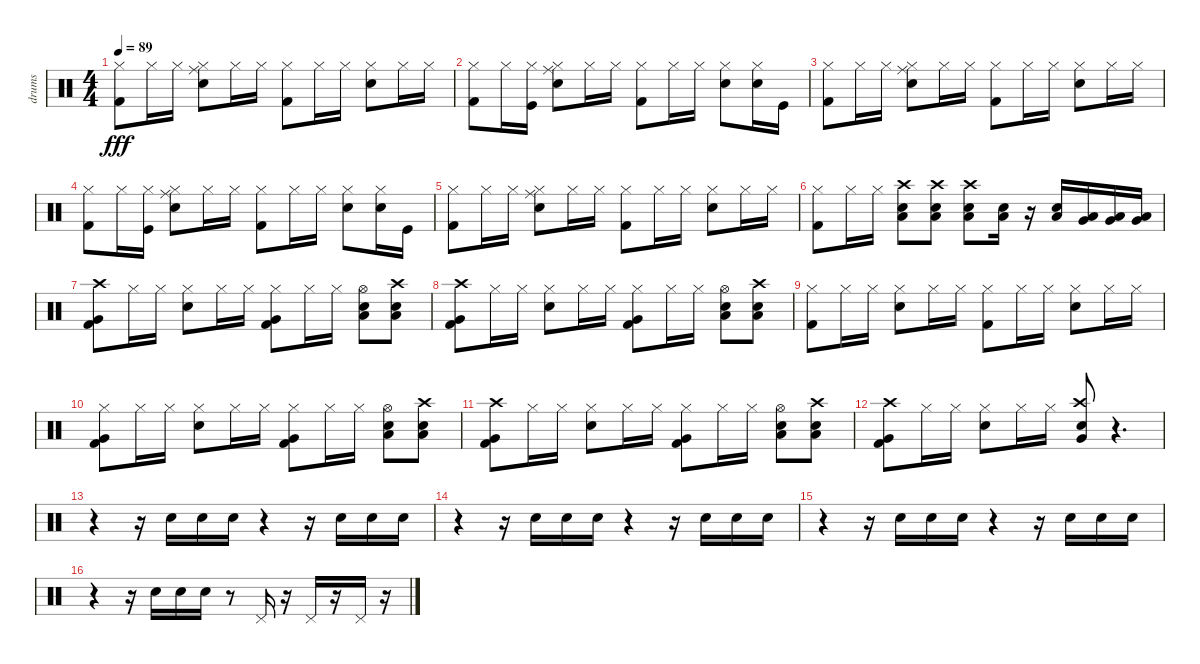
\track ("drums" "drums") {instrument percussion}
\staff {score}
\articulation defaults
\ts (4 4)
\tempo 89
\clef neutral
\ks c
("Kick (hit) 2" "Hi-Hat (closed)").8{dy fff} "Hi-Hat (closed)".16 "Hi-Hat (closed)".16 ("Hi-Hat (closed)" "Snare (hit) 2" "Ride (middle)").8 "Hi-Hat (closed)".16 "Hi-Hat (closed)".16 ("Kick (hit) 2" "Hi-Hat (closed)").8 "Hi-Hat (closed)".16 "Hi-Hat (closed)".16 ("Snare (hit) 2" "Hi-Hat (closed)").8 "Hi-Hat (closed)".16 "Hi-Hat (closed)".16 |
("Kick (hit) 2" "Hi-Hat (closed)").8 "Hi-Hat (closed)".16 ("Kick (hit)" "Hi-Hat (closed)").16 ("Hi-Hat (closed)" "Snare (hit) 2" "Ride (middle)").8 "Hi-Hat (closed)".16 "Hi-Hat (closed)".16 ("Kick (hit) 2" "Hi-Hat (closed)").8 "Hi-Hat (closed)".16 "Hi-Hat (closed)".16 ("Snare (hit) 2" "Hi-Hat (closed)").8 ("Snare (hit) 2" "Hi-Hat (closed)").16 "Kick (hit)".16 |
("Kick (hit) 2" "Hi-Hat (closed)").8 "Hi-Hat (closed)".16 "Hi-Hat (closed)".16 ("Hi-Hat (closed)" "Snare (hit) 2" "Ride (middle)").8 "Hi-Hat (closed)".16 "Hi-Hat (closed)".16 ("Kick (hit) 2" "Hi-Hat (closed)").8 "Hi-Hat (closed)".16 "Hi-Hat (closed)".16 ("Snare (hit) 2" "Hi-Hat (closed)").8 "Hi-Hat (closed)".16 "Hi-Hat (closed)".16 |
("Kick (hit) 2" "Hi-Hat (closed)").8 "Hi-Hat (closed)".16 ("Kick (hit)" "Hi-Hat (closed)").16 ("Hi-Hat (closed)" "Snare (hit) 2" "Ride (middle)").8 "Hi-Hat (closed)".16 "Hi-Hat (closed)".16 ("Kick (hit) 2" "Hi-Hat (closed)").8 "Hi-Hat (closed)".16 "Hi-Hat (closed)".16 ("Snare (hit) 2" "Hi-Hat (closed)").8 ("Snare (hit) 2" "Hi-Hat (closed)").16 "Kick (hit)".16 |
("Kick (hit) 2" "Hi-Hat (closed)").8 "Hi-Hat (closed)".16 "Hi-Hat (closed)".16 ("Hi-Hat (closed)" "Snare (hit) 2" "Ride (middle)").8 "Hi-Hat (closed)".16 "Hi-Hat (closed)".16 ("Kick (hit) 2" "Hi-Hat (closed)").8 "Hi-Hat (closed)".16 "Hi-Hat (closed)".16 ("Snare (hit) 2" "Hi-Hat (closed)").8 "Hi-Hat (closed)".16 "Hi-Hat (closed)".16 |
("Hi-Hat (closed)" "Kick (hit) 2").8 "Hi-Hat (closed)".16 "Hi-Hat (closed)".16 ("Crash high (hit)" "Low Tom (hit)" "Snare (hit) 2").8 ("Crash high (hit)" "Low Tom (hit)" "Snare (hit) 2").8 ("Crash high (hit)" "Low Tom (hit)" "Snare (hit) 2").8 ("Low Tom (hit)" "Snare (hit) 2").16 r.16 ("Electric Snare (hit)" "Low Tom (hit)").16 ("Low Tom (hit)" "Very Low Tom (hit)").16 ("Very Low Tom (hit)" "Low Floor Tom (hit)").16 ("Low Tom (hit)" "Very Low Tom (hit)").16 |
("Very Low Tom (hit)" "Crash high (hit)" "Kick (hit) 2").8 "Hi-Hat (closed)".16 "Hi-Hat (closed)".16 ("Hi-Hat (closed)" "Snare (hit) 2").8 "Hi-Hat (closed)".16 "Hi-Hat (closed)".16 ("Hi-Hat (closed)" "Very Low Tom (hit)" "Kick (hit) 2").8 "Hi-Hat (closed)".16 "Hi-Hat (closed)".16 ("Low Tom (hit)" "Snare (hit) 2" "Hi-Hat (open)").8 ("Low Tom (hit)" "Snare (hit) 2" "Crash high (hit)").8 |
("Very Low Tom (hit)" "Crash high (hit)" "Kick (hit) 2").8 "Hi-Hat (closed)".16 "Hi-Hat (closed)".16 ("Hi-Hat (closed)" "Snare (hit) 2").8 "Hi-Hat (closed)".16 "Hi-Hat (closed)".16 ("Hi-Hat (closed)" "Very Low Tom (hit)" "Kick (hit) 2").8 "Hi-Hat (closed)".16 "Hi-Hat (closed)".16 ("Low Tom (hit)" "Snare (hit) 2" "Hi-Hat (open)").8 ("Low Tom (hit)" "Snare (hit) 2" "Crash high (hit)").8 |
("Kick (hit) 2" "Hi-Hat (closed)").8 "Hi-Hat (closed)".16 "Hi-Hat (closed)".16 ("Snare (hit) 2" "Hi-Hat (closed)").8 "Hi-Hat (closed)".16 "Hi-Hat (closed)".16 ("Kick (hit) 2" "Hi-Hat (closed)").8 "Hi-Hat (closed)".16 "Hi-Hat (closed)".16 ("Snare (hit) 2" "Hi-Hat (closed)").8 "Hi-Hat (closed)".16 "Hi-Hat (closed)".16 |
("Very Low Tom (hit)" "Hi-Hat (closed)" "Kick (hit) 2").8 "Hi-Hat (closed)".16 "Hi-Hat (closed)".16 ("Hi-Hat (closed)" "Snare (hit) 2").8 "Hi-Hat (closed)".16 "Hi-Hat (closed)".16 ("Hi-Hat (closed)" "Very Low Tom (hit)" "Kick (hit) 2").8 "Hi-Hat (closed)".16 "Hi-Hat (closed)".16 ("Low Tom (hit)" "Snare (hit) 2" "Hi-Hat (open)").8 ("Low Tom (hit)" "Snare (hit) 2" "Crash high (hit)").8 |
("Very Low Tom (hit)" "Crash high (hit)" "Kick (hit) 2").8 "Hi-Hat (closed)".16 "Hi-Hat (closed)".16 ("Hi-Hat (closed)" "Snare (hit) 2").8 "Hi-Hat (closed)".16 "Hi-Hat (closed)".16 ("Hi-Hat (closed)" "Very Low Tom (hit)" "Kick (hit) 2").8 "Hi-Hat (closed)".16 "Hi-Hat (closed)".16 ("Low Tom (hit)" "Snare (hit) 2" "Hi-Hat (open)").8 ("Low Tom (hit)" "Snare (hit) 2" "Crash high (hit)").8 |
("Crash high (hit)" "Very Low Tom (hit)" "Kick (hit) 2").8 "Hi-Hat (closed)".16 "Hi-Hat (closed)".16 ("Hi-Hat (closed)" "Snare (hit) 2").8 "Hi-Hat (closed)".16 "Hi-Hat (closed)".16 ("Crash high (hit)" "Very Low Tom (hit)" "Snare (hit) 2").8 r.4{d} |
r.4 r.16 "Snare (hit) 2".16 "Snare (hit) 2".16 "Snare (hit) 2".16 r.4 r.16 "Snare (hit) 2".16 "Snare (hit) 2".16 "Snare (hit) 2".16 |
r.4 r.16 "Snare (hit) 2".16 "Snare (hit) 2".16 "Snare (hit) 2".16 r.4 r.16 "Snare (hit) 2".16 "Snare (hit) 2".16 "Snare (hit) 2".16 |
r.4 r.16 "Snare (hit) 2".16 "Snare (hit) 2".16 "Snare (hit) 2".16 r.4 r.16 "Snare (hit) 2".16 "Snare (hit) 2".16 "Snare (hit) 2".16 |
r.4 r.16 "Snare (hit) 2".16 "Snare (hit) 2".16 "Snare (hit) 2".16 r.8 "Pedal Hi-Hat (hit)".16 r.16 "Pedal Hi-Hat (hit)".16 r.16 "Pedal Hi-Hat (hit)".16 r.16
